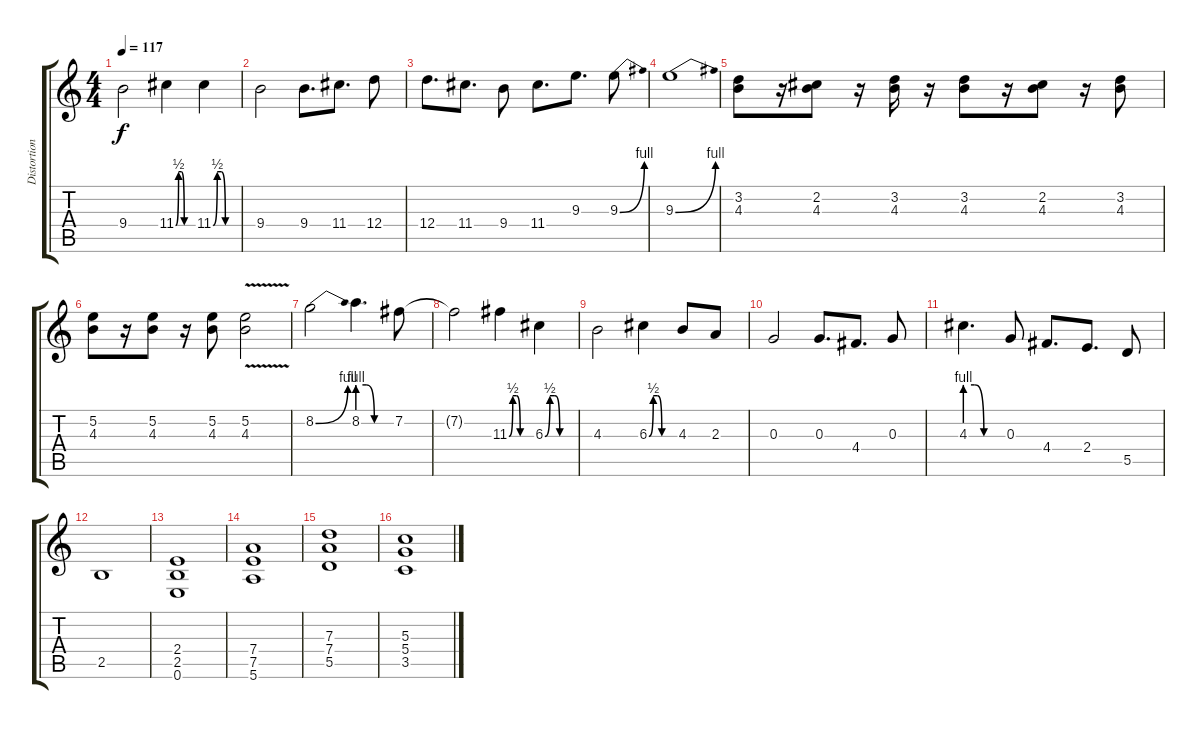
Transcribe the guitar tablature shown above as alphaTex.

\track ("Distortion" "Distortion") {instrument distortionguitar}
\staff {score tabs}
\tuning (E4 B3 G3 D3 A2 E2) {hide}
\ts (4 4)
\tempo 117
\clef g2
\ks c
9.4.2{dy f} 11.4{be (custom 0 0 10 2 20 2 30 0 60 0)}.4 11.4{be (custom 0 0 10 2 20 2 30 0 60 0)}.4 |
9.4.2 9.4.8{d} 11.4.8{d} 12.4.8 |
12.4.8{d} 11.4.8{d} 9.4.8 11.4.8{d} 9.3.8{d} 9.3{be (bend 0 0 60 4)}.8 |
9.3{be (bend 0 0 60 4)}.1 |
(3.2 4.3).8 r.16 (2.2 4.3).8 r.16 (3.2 4.3).16 r.16 (3.2 4.3).8 r.16 (2.2 4.3).8 r.16 (3.2 4.3).8 |
(5.2 4.3).8 r.16 (5.2 4.3).8 r.16 (5.2 4.3).8 (5.2 4.3{v}).2 |
8.2{be (bend 0 0 60 4)}.2 8.2{be (custom 0 4 15 4 30 0 60 0)}.4{d} 7.2.8 |
7.2{t}.2 11.3{be (custom 0 0 10 2 20 2 30 0 60 0)}.4 6.3{be (custom 0 0 10 2 20 2 30 0 60 0)}.4 |
4.3.2 6.3{be (custom 0 0 10 2 20 2 30 0 60 0)}.4 4.3.8 2.3.8 |
0.3.2 0.3.8{d} 4.4.8{d} 0.3.8 |
4.3{be (custom 0 4 15 4 30 0 60 0)}.4{d} 0.3.8 4.4.8{d} 2.4.8{d} 5.5.8 |
2.5.1 |
(2.4 2.5 0.6).1 |
(7.4 7.5 5.6).1 |
(7.3 7.4 5.5).1 |
(5.3 5.4 3.5).1
